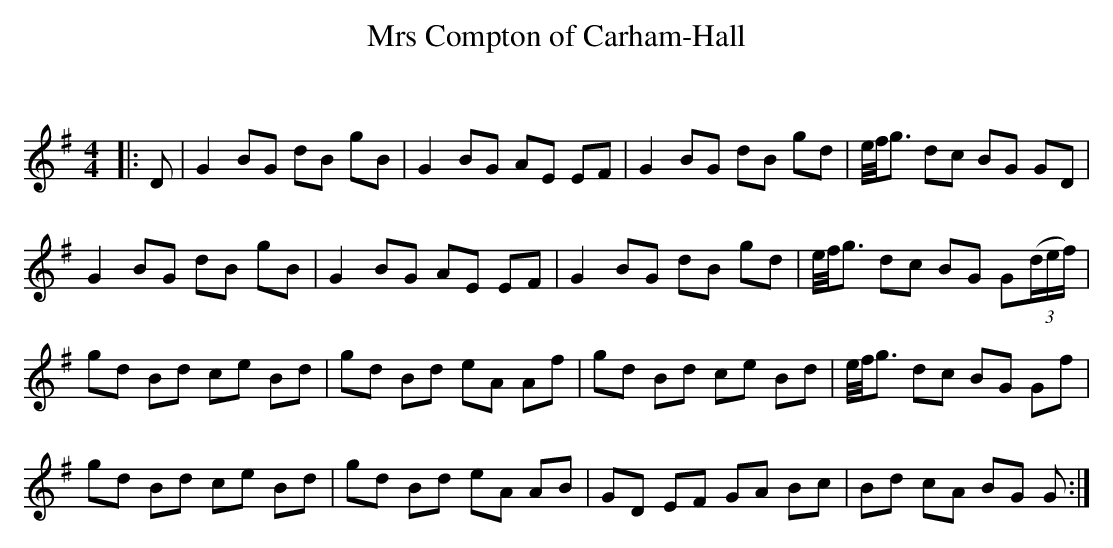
X:1
T: Mrs Compton of Carham-Hall
C:
Q: 232
K:G
M:4/4
L:1/8
|:D|G2 BG dB gB|G2 BG AE EF|G2 BG dB gd|e1/4f1/4g3/2 dc BG GD|
G2 BG dB gB|G2 BG AE EF|G2 BG dB gd|e1/4f1/4g3/2 dc BG G((3d/e/f/) |
gd Bd ce Bd|gd Bd eA Af|gd Bd ce Bd|e1/4f1/4g3/2 dc BG Gf|
gd Bd ce Bd|gd Bd eA AB|GD EF GA Bc|Bd cA BG G:|
